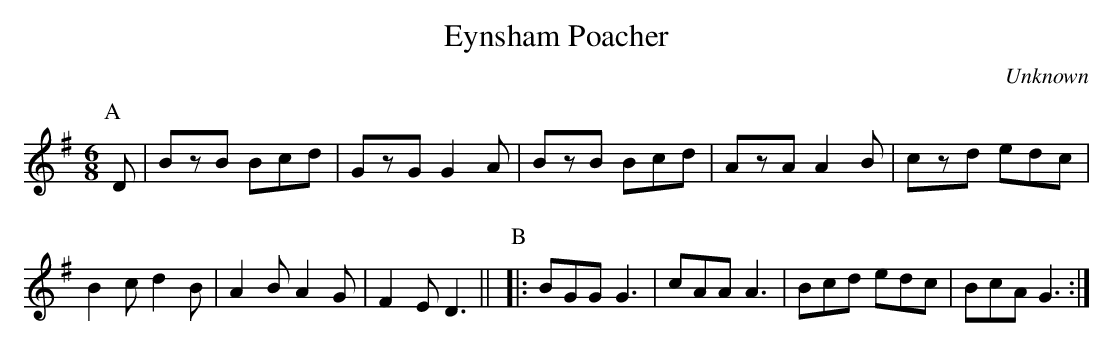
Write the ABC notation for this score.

X:1
T:Eynsham Poacher
M:6/8
C:Unknown
   previously to the MDDL. There are nuances to the dance not
   in this notation but obvious in the video tape which Norman
   Stanfield (who requested the notation for this) has. Thanks
   and/or apologies to Bristol Morris. If I am in error I'm
   sure they will let me know. Notice how I can ramble on
   because abc2mtex will ignore everything in this field.
K:G
P: A
D | BzB Bcd | GzG G2A | BzB Bcd | AzA A2B |\
    czd edc | B2c d2B | A2B A2G | F2E D3  ||\
P: B
|:   BGG G3 | cAA A3  | Bcd edc | BcA G3 :|\
